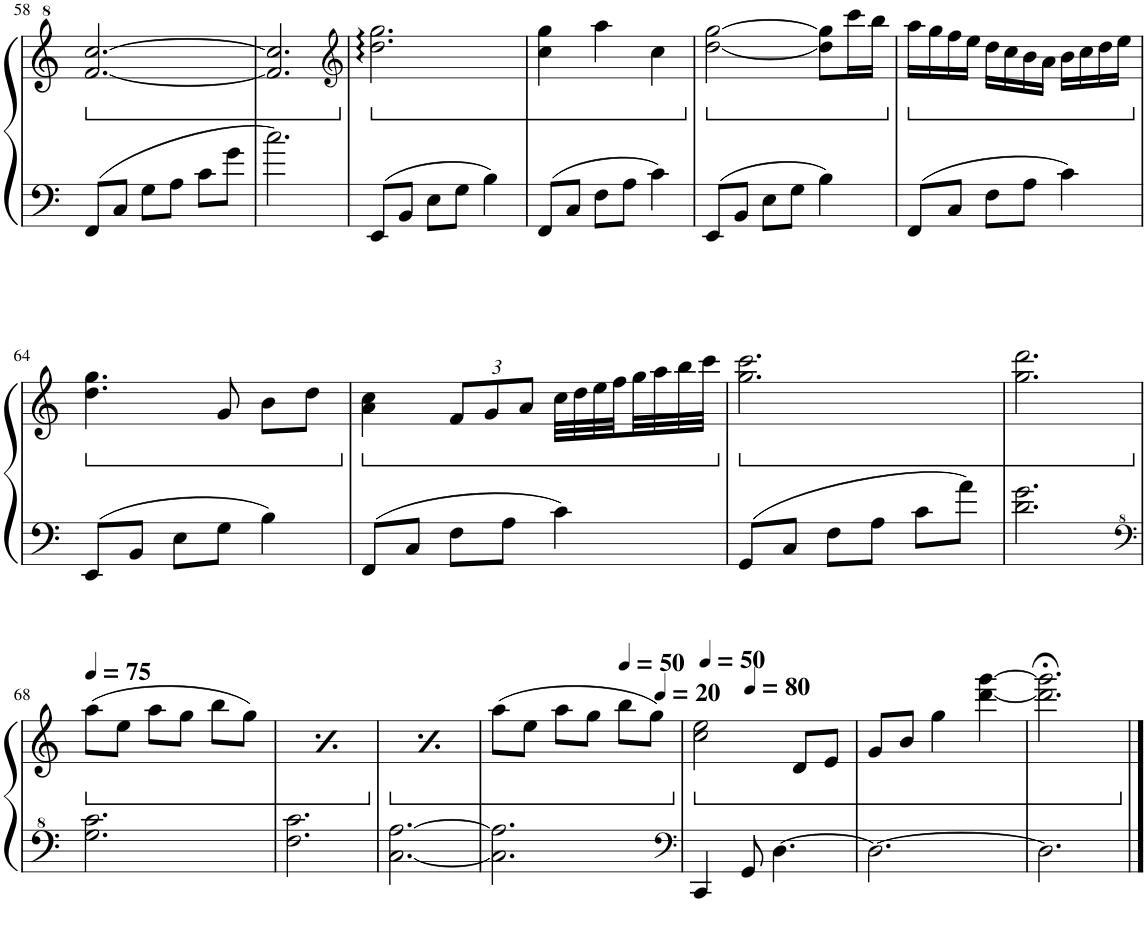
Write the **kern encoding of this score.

**kern	**kern
*part1	*part1
*staff2	*staff1
*I"Piano	*
*I'Pno.	*
!!LO:PB:g=z
*clefF4	*clefG^2
*k[]	*k[]
*M3/4	*M3/4
*	*ped
=58	=58
8FF/L	[2.ff/ [2.ccc/
8C/J	.
8G\L	.
8A\J	.
8c\L	.
8g\J	.
=59	=59
2.cc\	2.ff/] 2.ccc/]
=60	=60
*	*clefG2
*	*ped
8EE/L	2.dd\ 2.gg\
8BB/J	.
8E\L	.
8G\J	.
4B\	.
=61	=61
8FF/L	4cc\ 4gg\
8C/J	.
8F\L	4aa\
8A\J	.
4c\	4cc\
=62	=62
8EE/L	[2dd\ [2gg\
8BB/J	.
8E\L	.
8G\J	.
4B\	8dd\] 8gg\]L
.	16ccc\L
.	16bb\JJ
=63	=63
8FF/L	16aa\LL
.	16gg\
8C/J	16ff\
.	16ee\JJ
8F\L	16dd\LL
.	16cc\
8A\J	16b\
.	16a\JJ
4c\	16b\LL
.	16cc\
.	16dd\
.	16ee\JJ
!!LO:LB:g=z
=64	=64
8EE/L	4.dd\ 4.gg\
8BB/J	.
8E\L	.
8G\J	8g/
4B\	8b\L
.	8dd\J
=65	=65
8FF/L	4a\ 4cc\
8C/J	.
*	*Xbrackettup
8F\L	12f/L
.	12g/
8A\J	.
.	12a/J
4c\	32cc\LLL
.	32dd\
.	32ee\
.	32ff\
.	32gg\
.	32aa\
.	32bb\
.	32ccc\JJJ
=66	=66
8GG/L	2.gg\ 2.ccc\
8C/J	.
8F\L	.
8A\J	.
8c\L	.
8a\J	.
=67	=67
2.d\ 2.g\	2.gg\ 2.ddd\
!!LO:LB:g=z
=68	=68
*clefF^4	*
*	*MM75
2.g\ 2.cc\	(8aa\L
.	8ee\J
.	8aa\L
.	8gg\J
.	8bb\L
.	8gg\J)
=69	=69
*	*MM75
2.f\ 2.cc\	(8aa\L
.	8ee\J
.	8aa\L
.	8gg\J
.	8bb\L
.	8gg\J)
=70	=70
*	*MM75
[2.c\ [2.a\	(8aa\L
.	8ee\J
.	8aa\L
.	8gg\J
.	8bb\L
.	8gg\J)
=71	=71
2.c\] 2.a\]	(8aa\L
.	8ee\J
.	8aa\L
.	8gg\J
*	*MM50
.	8bb\L
*	*MM20
.	8gg\J)
=72	=72
*clefF4	*
*	*Xped
*	*MM50
4CC/	2cc\ 2ee\
*	*MM80
8GG/	.
[4.D\	.
.	8d/L
.	8e/J
=73	=73
2.D\_	8g/L
.	8b/J
.	4gg\
.	[4ddd\ [4ggg\
=74	=74
2.D\]	2.ddd\];< 2.ggg\];<
*	*Xped
==	==
*-	*-
